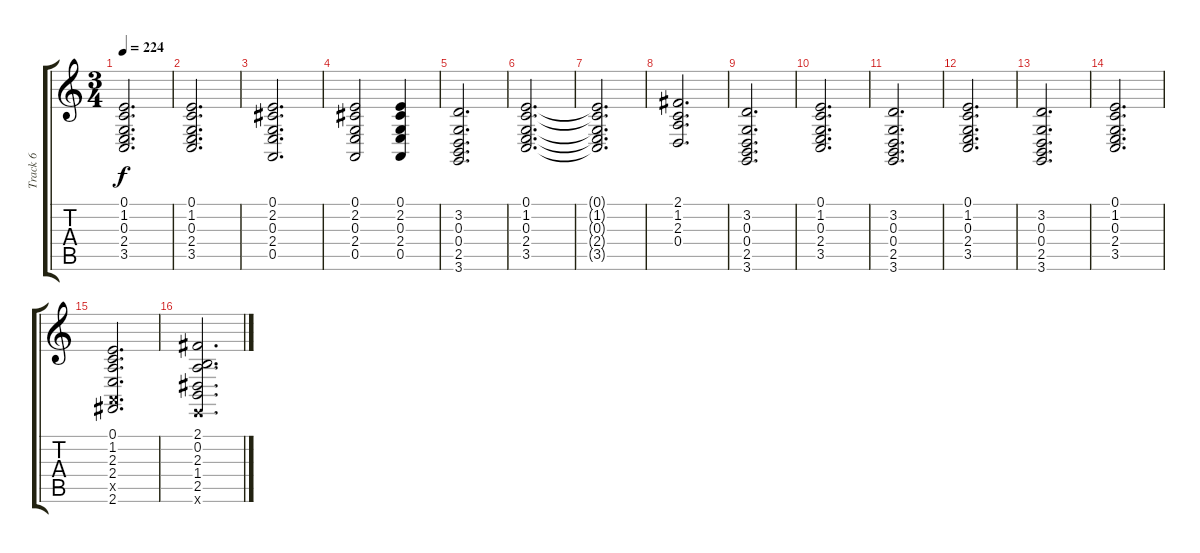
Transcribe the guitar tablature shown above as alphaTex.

\track ("Track 6" "Track 6") {instrument brightacousticpiano}
\staff {score tabs}
\tuning (E4 B3 G3 D3 A2 E2) {hide}
\ts (3 4)
\tempo 224
\clef g2
\ks c
(0.1 1.2 0.3 2.4 3.5).2{d dy f} |
(0.1 1.2 0.3 2.4 3.5).2{d} |
(0.1 2.2 0.3 2.4 0.5).2{d} |
(0.1 2.2 0.3 2.4 0.5).2 (0.1 2.2 0.3 2.4 0.5).4 |
(3.2 0.3 0.4 2.5 3.6).2{d} |
(0.1 1.2 0.3 2.4 3.5).2{d} |
(0.1{t} 1.2{t} 0.3{t} 2.4{t} 3.5{t}).2{d} |
(2.1 1.2 2.3 0.4).2{d} |
(3.2 0.3 0.4 2.5 3.6).2{d} |
(0.1 1.2 0.3 2.4 3.5).2{d} |
(3.2 0.3 0.4 2.5 3.6).2{d} |
(0.1 1.2 0.3 2.4 3.5).2{d} |
(3.2 0.3 0.4 2.5 3.6).2{d} |
(0.1 1.2 0.3 2.4 3.5).2{d} |
(0.1 1.2 2.3 2.4 0.5{x} 2.6).2{d} |
(2.1 0.2 2.3 1.4 2.5 0.6{x}).2{d}
